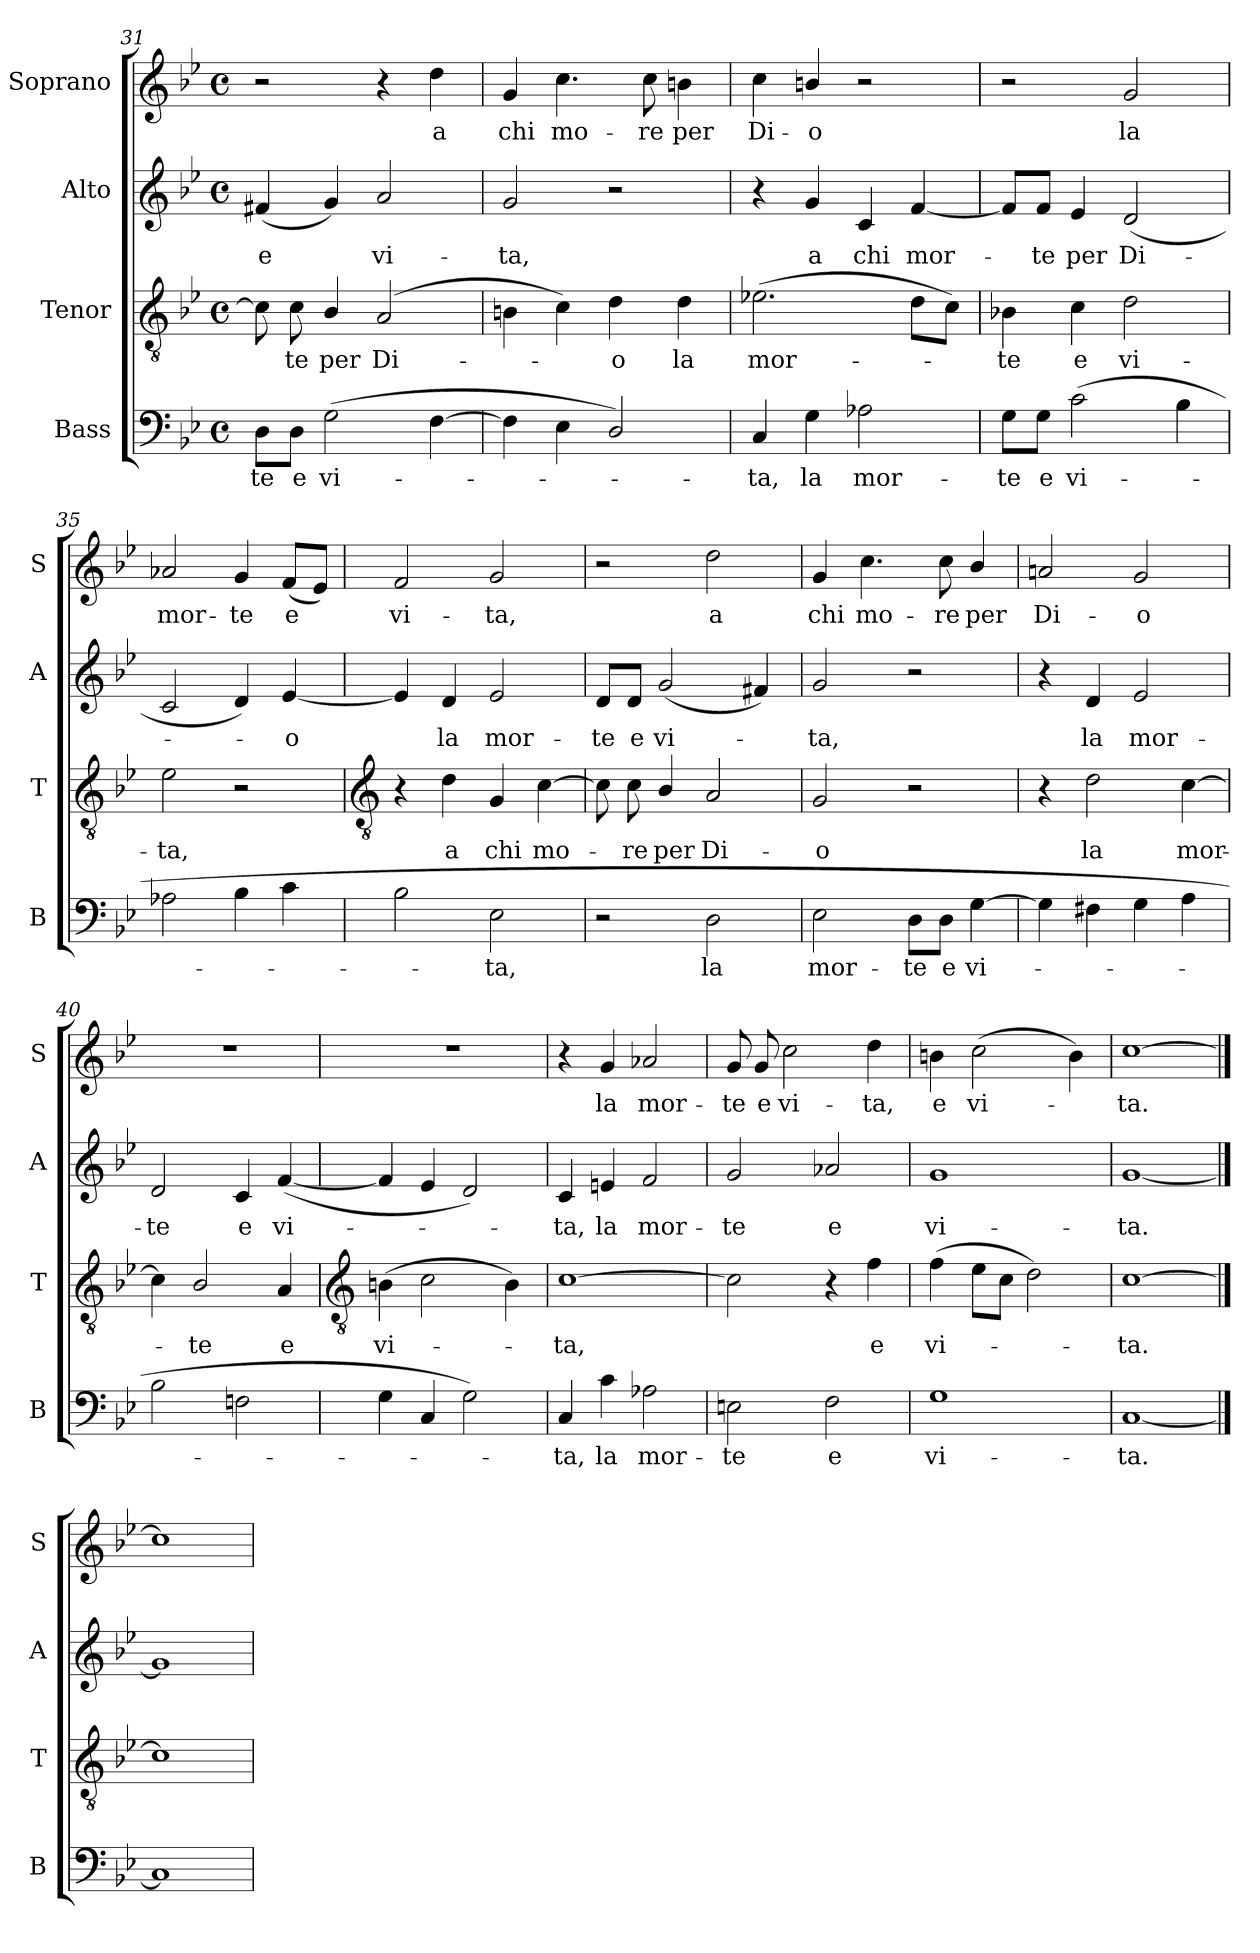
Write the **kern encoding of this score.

**kern	**text	**kern	**text	**kern	**text	**kern	**text
*part4	*part4	*part3	*part3	*part2	*part2	*part1	*part1
*staff4	*staff4	*staff3	*staff3	*staff2	*staff2	*staff1	*staff1
*I"Bass	*	*I"Tenor	*	*I"Alto	*	*I"Soprano	*
*I'B	*	*I'T	*	*I'A	*	*I'S	*
!!LO:LB:g=z
*clefF4	*	*clefGv2	*	*clefG2	*	*clefG2	*
*k[b-e-]	*	*k[b-e-]	*	*k[b-e-]	*	*k[b-e-]	*
*B-:	*	*B-:	*	*B-:	*	*B-:	*
*M4/4	*	*M4/4	*	*M4/4	*	*M4/4	*
*met(c)	*	*met(c)	*	*met(c)	*	*met(c)	*
=31	=31	=31	=31	=31	=31	=31	=31
!	!LO:LY:b	!	!	!	!LO:LY:b	!	!
8D\L	-te	8c]	.	(<4f#X	e	2r	.
!	!LO:LY:b	!	!LO:LY:b	!	!	!	!
8D\J	e	8c	te	.	.	.	.
!	!LO:LY:b	!	!LO:LY:b	!	!	!	!
(>2G	vi-	4B-/	per	4g)	.	.	.
!	!	!	!LO:LY:b	!	!LO:LY:b	!	!
.	.	(>2A	Di-	2a	vi-	4r	.
!	!	!	!	!	!	!	!LO:LY:b
[4F	.	.	.	.	.	4dd	a
=32	=32	=32	=32	=32	=32	=32	=32
!	!	!	!	!	!LO:LY:b	!	!LO:LY:b
4F]	.	4Bn	.	2g	-ta,	4g	chi
!	!	!	!	!	!	!	!LO:LY:b
4E-	.	4c)	.	.	.	4.cc	mo-
!	!	!	!LO:LY:b	!	!	!	!
2D/)	.	4d	o	2r	.	.	.
!	!	!	!	!	!	!	!LO:LY:b
.	.	.	.	.	.	8cc	-re
!	!	!	!LO:LY:b	!	!	!	!LO:LY:b
.	.	4d	la	.	.	4bn	per
=33	=33	=33	=33	=33	=33	=33	=33
!	!LO:LY:b	!	!LO:LY:b	!	!	!	!LO:LY:b
4C	ta,	(>2.e-X	mor-	4r	.	4cc	Di-
!	!LO:LY:b	!	!	!	!LO:LY:b	!	!LO:LY:b
4G	la	.	.	4g	a	4bn/	-o
!	!LO:LY:b	!	!	!	!LO:LY:b	!	!
2A-X	mor-	.	.	4c	chi	2r	.
!	!	!	!	!	!LO:LY:b	!	!
.	.	8dL	.	[4f	mor-	.	.
.	.	8cJ)	.	.	.	.	.
=34	=34	=34	=34	=34	=34	=34	=34
!	!LO:LY:b	!	!LO:LY:b	!	!	!	!
8G\L	-te	4B-X	te	8f/L]	.	2r	.
!	!LO:LY:b	!	!	!	!LO:LY:b	!	!
8G\J	e	.	.	8f/J	te	.	.
!	!LO:LY:b	!	!LO:LY:b	!	!LO:LY:b	!	!
(>2c	vi-	4c	e	4e-	per	.	.
!	!	!	!LO:LY:b	!	!LO:LY:b	!	!LO:LY:b
.	.	2d	vi-	(<2d	Di-	2g	la
4B-	.	.	.	.	.	.	.
=35	=35	=35	=35	=35	=35	=35	=35
!	!	!	!LO:LY:b	!	!	!	!LO:LY:b
2A-X	.	2e-	-ta,	2c	.	2a-X	mor-
!	!	!	!	!	!	!	!LO:LY:b
4B-	.	2r	.	4d)	.	4g	-te
!	!	!	!	!	!LO:LY:b	!	!LO:LY:b
4c	.	.	.	[4e-	o	(<8fL	e
.	.	.	.	.	.	8e-J)	.
!!LO:LB:g=z
=36	=36	=36	=36	=36	=36	=36	=36
*	*	*clefGv2	*	*	*	*	*
!	!	!	!	!	!	!	!LO:LY:b
2B-	.	4r	.	4e-]	.	2f	vi-
!	!	!	!LO:LY:b	!	!LO:LY:b	!	!
.	.	4d	a	4d	la	.	.
!	!LO:LY:b	!	!LO:LY:b	!	!LO:LY:b	!	!LO:LY:b
2E-	ta,	4G	chi	2e-	mor-	2g	-ta,
!	!	!	!LO:LY:b	!	!	!	!
.	.	[4c	mo-	.	.	.	.
=37	=37	=37	=37	=37	=37	=37	=37
!	!	!	!	!	!LO:LY:b	!	!
2r	.	8c]	.	8d/L	-te	2r	.
!	!	!	!LO:LY:b	!	!LO:LY:b	!	!
.	.	8c	re	8d/J	e	.	.
!	!	!	!LO:LY:b	!	!LO:LY:b	!	!
.	.	4B-/	per	(<2g	vi-	.	.
!	!LO:LY:b	!	!LO:LY:b	!	!	!	!LO:LY:b
2D	la	2A	Di-	.	.	2dd	a
.	.	.	.	4f#X)	.	.	.
=38	=38	=38	=38	=38	=38	=38	=38
!	!LO:LY:b	!	!LO:LY:b	!	!LO:LY:b	!	!LO:LY:b
2E-	mor-	2G	-o	2g	ta,	4g	chi
!	!	!	!	!	!	!	!LO:LY:b
.	.	.	.	.	.	4.cc	mo-
!	!LO:LY:b	!	!	!	!	!	!
8D\L	-te	2r	.	2r	.	.	.
!	!LO:LY:b	!	!	!	!	!	!LO:LY:b
8D\J	e	.	.	.	.	8cc	-re
!	!LO:LY:b	!	!	!	!	!	!LO:LY:b
[4G	vi-	.	.	.	.	4b-/	per
=39	=39	=39	=39	=39	=39	=39	=39
!	!	!	!	!	!	!	!LO:LY:b
4G]	.	4r	.	4r	.	2an	Di-
!	!	!	!LO:LY:b	!	!LO:LY:b	!	!
4F#X	.	2d	la	4d	la	.	.
!	!	!	!	!	!LO:LY:b	!	!LO:LY:b
4G	.	.	.	2e-	mor-	2g	-o
!	!	!	!LO:LY:b	!	!	!	!
4A	.	[4c	mor-	.	.	.	.
=40	=40	=40	=40	=40	=40	=40	=40
!	!	!	!	!	!LO:LY:b	!	!
2B-	.	4c]	.	2d	-te	1r	.
!	!	!	!LO:LY:b	!	!	!	!
.	.	2B-/	te	.	.	.	.
!	!	!	!	!	!LO:LY:b	!	!
2Fn	.	.	.	4c	e	.	.
!	!	!	!LO:LY:b	!	!LO:LY:b	!	!
.	.	4A	e	(<[4f	vi-	.	.
!!LO:LB:g=z
=41	=41	=41	=41	=41	=41	=41	=41
*	*	*clefGv2	*	*	*	*	*
!	!	!	!LO:LY:b	!	!	!	!
4G	.	(>4Bn	vi-	4f]	.	1r	.
4C	.	2c	.	4e-	.	.	.
2G)	.	.	.	2d)	.	.	.
.	.	4B)	.	.	.	.	.
=42	=42	=42	=42	=42	=42	=42	=42
!	!LO:LY:b	!	!LO:LY:b	!	!LO:LY:b	!	!
4C	ta,	[1c	ta,	4c	-ta,	4r	.
!	!LO:LY:b	!	!	!	!LO:LY:b	!	!LO:LY:b
4c	la	.	.	4en	la	4g	la
!	!LO:LY:b	!	!	!	!LO:LY:b	!	!LO:LY:b
2A-X	mor-	.	.	2f	mor-	2a-X	mor-
=43	=43	=43	=43	=43	=43	=43	=43
!	!LO:LY:b	!	!	!	!LO:LY:b	!	!LO:LY:b
2En	-te	2c]	.	2g	-te	8g	-te
!	!	!	!	!	!	!	!LO:LY:b
.	.	.	.	.	.	8g	e
!	!	!	!	!	!	!	!LO:LY:b
.	.	.	.	.	.	2cc	vi-
!	!LO:LY:b	!	!	!	!LO:LY:b	!	!
2F	e	4r	.	2a-X	e	.	.
!	!	!	!LO:LY:b	!	!	!	!LO:LY:b
.	.	4f	e	.	.	4dd	-ta,
=44	=44	=44	=44	=44	=44	=44	=44
!	!LO:LY:b	!	!LO:LY:b	!	!LO:LY:b	!	!LO:LY:b
1G	vi-	(>4f	vi-	1g	vi-	4bn	e
!	!	!	!	!	!	!	!LO:LY:b
.	.	8e-L	.	.	.	(>2cc	vi-
.	.	8cJ	.	.	.	.	.
.	.	2d)	.	.	.	.	.
.	.	.	.	.	.	4b)	.
=45	=45	=45	=45	=45	=45	=45	=45
!	!LO:LY:b	!	!LO:LY:b	!	!LO:LY:b	!	!LO:LY:b
[1C	-ta.	[1c	ta.	[1g	-ta.	[1cc	ta.
==46	==46	==46	==46	==46	==46	==46	==46
1C]	.	1c]	.	1g]	.	1cc]	.
=	=	=	=	=	=	=	=
*-	*-	*-	*-	*-	*-	*-	*-
